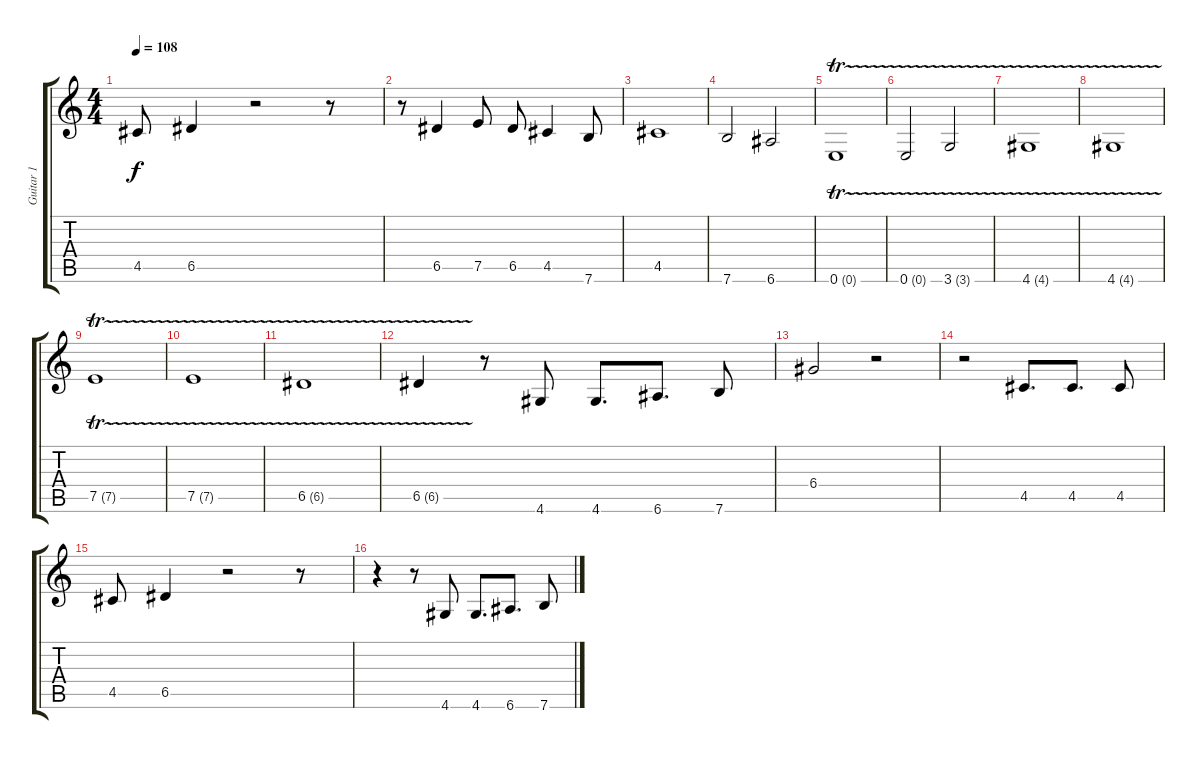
\track ("Guitar 1" "Guitar 1") {instrument acousticguitarsteel}
\staff {score tabs}
\tuning (E4 B3 G3 D3 A2 E2) {hide}
\ts (4 4)
\tempo 108
\clef g2
\ks c
4.5.8{dy f} 6.5.4 r.2 r.8 |
r.8 6.5.4 7.5.8 6.5.8 4.5.4 7.6.8 |
4.5.1 |
7.6.2 6.6.2 |
0.6{tr (0 32)}.1 |
0.6{tr (0 32)}.2 3.6{tr (3 32)}.2 |
4.6{tr (4 32)}.1 |
4.6{tr (4 32)}.1 |
7.5{tr (7 32)}.1 |
7.5{tr (7 32)}.1 |
6.5{tr (6 32)}.1 |
6.5{tr (6 32)}.4 r.8 4.6.8 4.6.8{d} 6.6.8{d} 7.6.8 |
6.4.2 r.2 |
r.2 4.5.8{d} 4.5.8{d} 4.5.8 |
4.5.8 6.5.4 r.2 r.8 |
r.4 r.8 4.6.8 4.6.8{d} 6.6.8{d} 7.6.8
